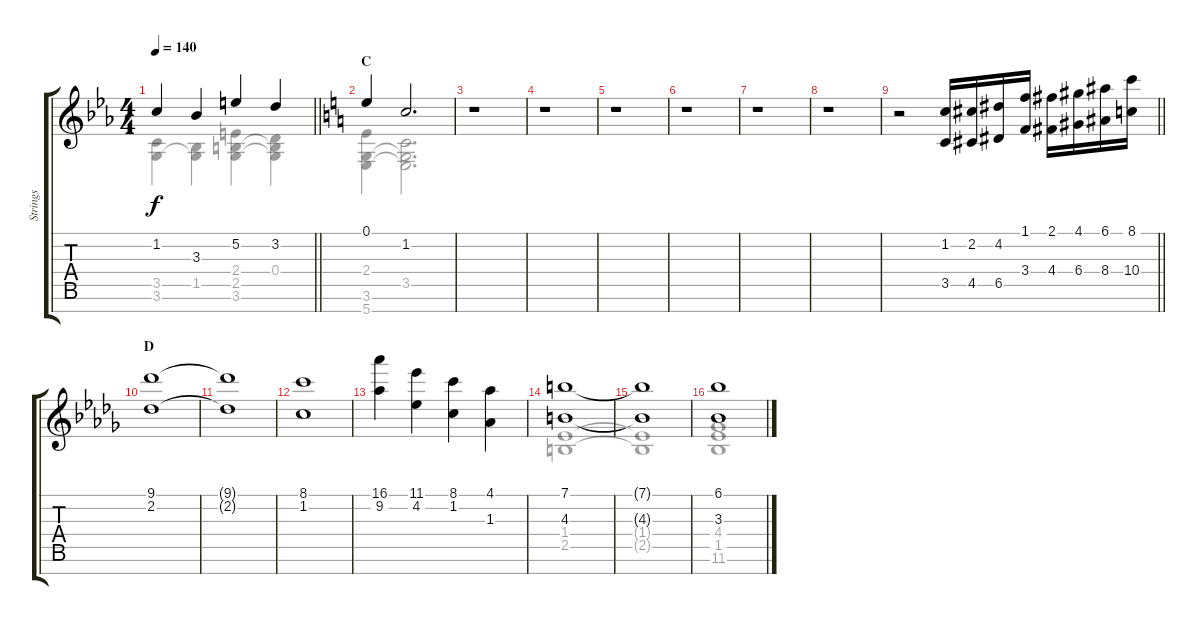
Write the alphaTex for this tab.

\track ("Strings" "Strings") {instrument stringensemble1}
\staff {score tabs}
\tuning (E5 B4 G4 D4 A3 E3 B2) {hide}
\voice
\ts (4 4)
\tempo 140
\clef g2
\barLineRight lightlight
\ks eb
1.2.4{dy f} 3.3.4 5.2.4 3.2.4 |
\section ("" "C")
\ks c
0.1.4 1.2.2{d} |
r.1 |
r.1 |
r.1 |
r.1 |
r.1 |
r.1 |
\barLineRight lightlight
r.2 (1.2 3.5).16 (2.2 4.5).16 (4.2 6.5).16 (1.1 3.4).16 (2.1 4.4).16 (4.1 6.4).16 (6.1 8.4).16 (8.1 10.4).16 |
\section ("" "D")
\ks db
(9.1 2.2).1 |
(9.1{t} 2.2{t}).1 |
(8.1 1.2).1 |
(16.1 9.2).4 (11.1 4.2).4 (8.1 1.2).4 (4.1 1.3).4 |
(7.1 4.3).1 |
(7.1{t} 4.3{t}).1 |
(6.1 3.3).1
\voice
\clef g2
\ottava regular
\simile none
\barLineRight lightlight
\ks eb
(3.5 3.6).4{dy f} (1.5 3.6{t}).4 (2.4 2.5 3.6).4 (0.4 2.5{t} 3.6{t}).4 |
\ks c
(2.4 3.6 5.7).4 (3.5 3.6{t} 5.7{t}).2{d} |
|
|
|
|
|
|
\barLineRight lightlight
|
\ks db
|
|
|
|
(1.4 2.5).1 |
(1.4{t} 2.5{t}).1 |
(4.4 1.5 11.6).1
